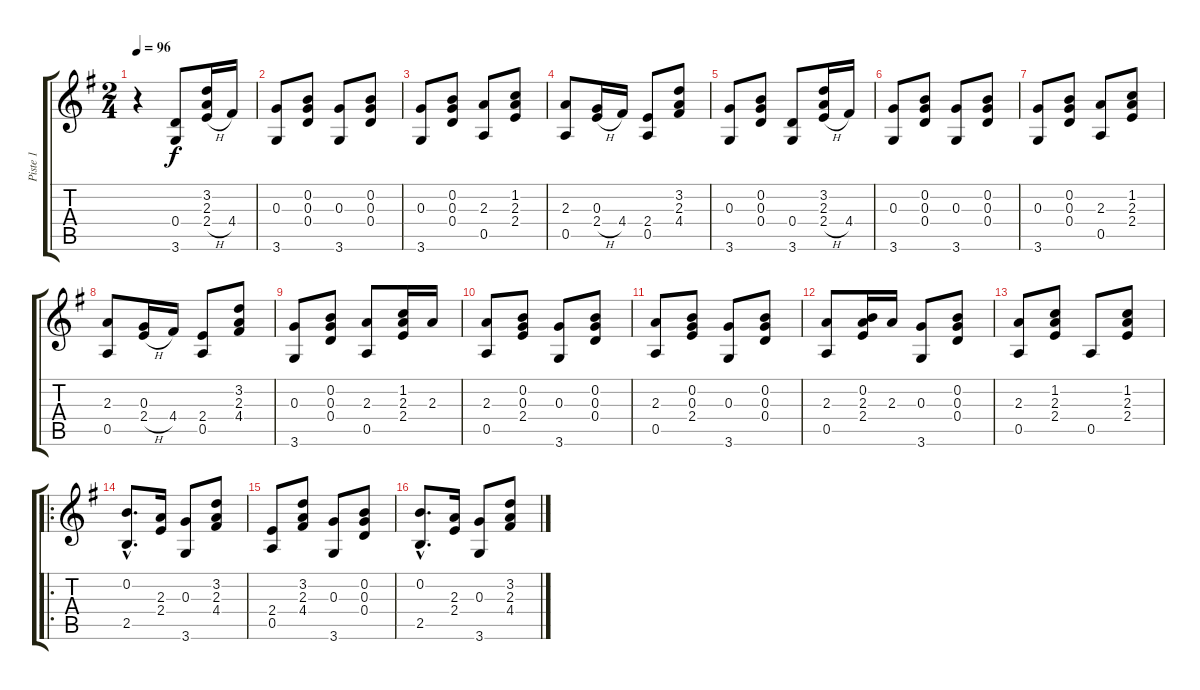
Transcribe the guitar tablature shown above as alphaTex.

\track ("Piste 1" "Piste 1") {instrument acousticguitarsteel}
\staff {score tabs}
\tuning (E4 B3 G3 D3 A2 E2) {hide}
\ts (2 4)
\tempo 96
\clef g2
\ks g
r.4{dy f instrument acousticguitarsteel} (0.4 3.6).8 (3.2 2.3 2.4{h}).16 4.4.16 |
(0.3 3.6).8 (0.2 0.3 0.4).8 (0.3 3.6).8 (0.2 0.3 0.4).8 |
(0.3 3.6).8 (0.2 0.3 0.4).8 (2.3 0.5).8 (1.2 2.3 2.4).8 |
(2.3 0.5).8 (0.3 2.4{h}).16 4.4.16 (2.4 0.5).8 (3.2 2.3 4.4).8 |
(0.3 3.6).8 (0.2 0.3 0.4).8 (0.4 3.6).8 (3.2 2.3 2.4{h}).16 4.4.16 |
(0.3 3.6).8 (0.2 0.3 0.4).8 (0.3 3.6).8 (0.2 0.3 0.4).8 |
(0.3 3.6).8 (0.2 0.3 0.4).8 (2.3 0.5).8 (1.2 2.3 2.4).8 |
(2.3 0.5).8 (0.3 2.4{h}).16 4.4.16 (2.4 0.5).8 (3.2 2.3 4.4).8 |
(0.3 3.6).8 (0.2 0.3 0.4).8 (2.3 0.5).8 (1.2 2.3 2.4).16 2.3.16 |
(2.3 0.5).8 (0.2 0.3 2.4).8 (0.3 3.6).8 (0.2 0.3 0.4).8 |
(2.3 0.5).8 (0.2 0.3 2.4).8 (0.3 3.6).8 (0.2 0.3 0.4).8 |
(2.3 0.5).8 (0.2 2.3 2.4).16 2.3.16 (0.3 3.6).8 (0.2 0.3 0.4).8 |
(2.3 0.5).8 (1.2 2.3 2.4).8 0.5.8 (1.2 2.3 2.4).8 |
\ro
(0.2{hac} 2.5{hac}).8{d} (2.3 2.4).16 (0.3 3.6).8 (3.2 2.3 4.4).8 |
(2.4 0.5).8 (3.2 2.3 4.4).8 (0.3 3.6).8 (0.2 0.3 0.4).8 |
(0.2{hac} 2.5{hac}).8{d} (2.3 2.4).16 (0.3 3.6).8 (3.2 2.3 4.4).8
